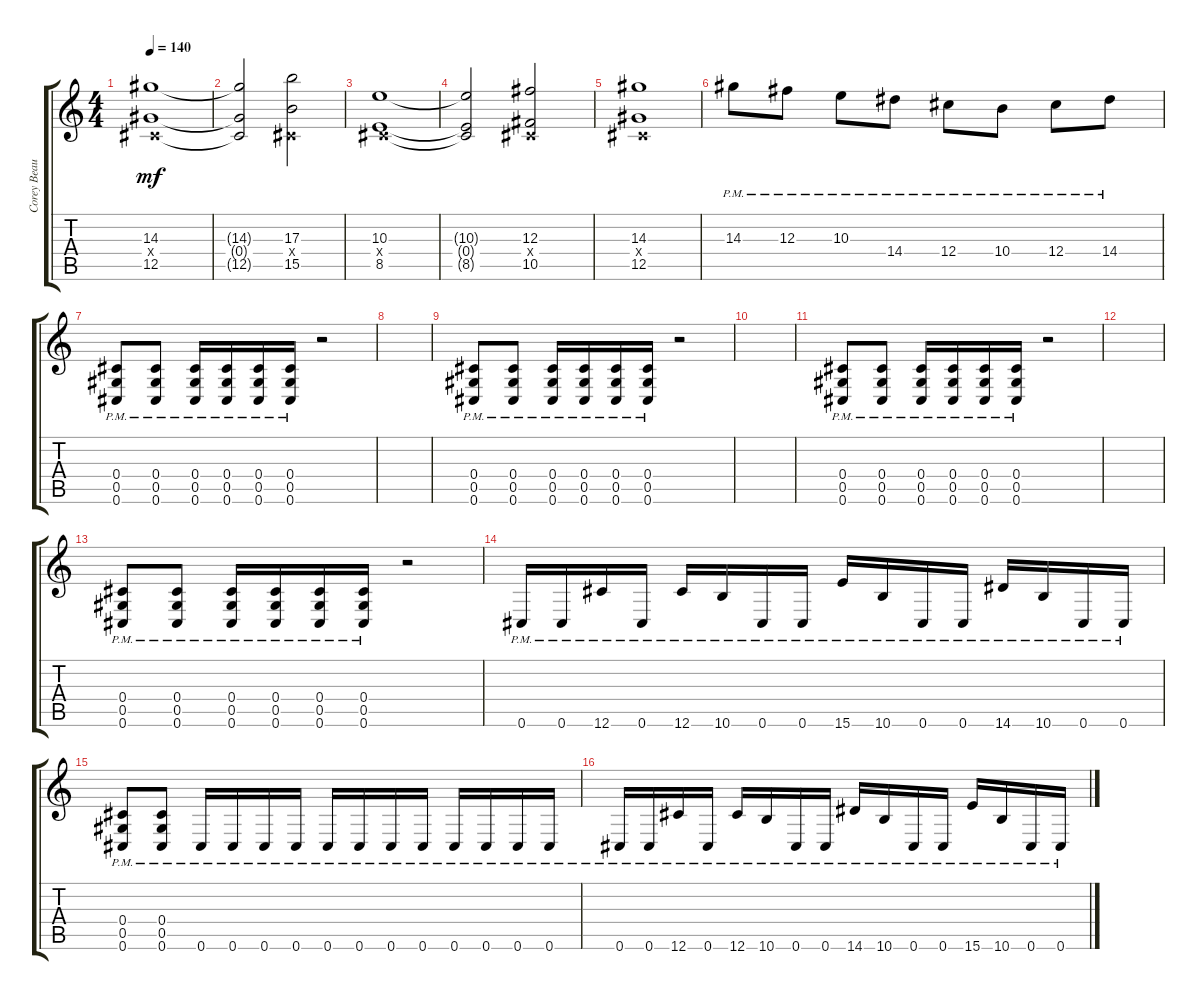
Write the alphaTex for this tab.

\track ("Corey Beaulieu" "Corey Beau") {instrument distortionguitar}
\staff {score tabs}
\tuning (Eb4 Bb3 Gb3 Db3 Ab2 Db2) {hide}
\ts (4 4)
\tempo 140
\clef g2
\ks c
(14.3 0.4{x} 12.5).1{dy mf} |
(14.3{t} 0.4{t} 12.5{t}).2 (17.3 0.4{x} 15.5).2 |
(10.3 0.4{x} 8.5).1 |
(10.3{t} 0.4{t} 8.5{t}).2 (12.3 0.4{x} 10.5).2 |
(14.3 0.4{x} 12.5).1 |
14.3{pm}.8 12.3{pm}.8 10.3{pm}.8 14.4{pm}.8 12.4{pm}.8 10.4{pm}.8 12.4{pm}.8 14.4{pm}.8 |
(0.4{pm} 0.5{pm} 0.6{pm}).8 (0.4{pm} 0.5{pm} 0.6{pm}).8 (0.4{pm} 0.5{pm} 0.6{pm}).16 (0.4{pm} 0.5{pm} 0.6{pm}).16 (0.4{pm} 0.5{pm} 0.6{pm}).16 (0.4{pm} 0.5{pm} 0.6{pm}).16 r.2 |
|
(0.4{pm} 0.5{pm} 0.6{pm}).8 (0.4{pm} 0.5{pm} 0.6{pm}).8 (0.4{pm} 0.5{pm} 0.6{pm}).16 (0.4{pm} 0.5{pm} 0.6{pm}).16 (0.4{pm} 0.5{pm} 0.6{pm}).16 (0.4{pm} 0.5{pm} 0.6{pm}).16 r.2 |
|
(0.4{pm} 0.5{pm} 0.6{pm}).8 (0.4{pm} 0.5{pm} 0.6{pm}).8 (0.4{pm} 0.5{pm} 0.6{pm}).16 (0.4{pm} 0.5{pm} 0.6{pm}).16 (0.4{pm} 0.5{pm} 0.6{pm}).16 (0.4{pm} 0.5{pm} 0.6{pm}).16 r.2 |
|
(0.4{pm} 0.5{pm} 0.6{pm}).8 (0.4{pm} 0.5{pm} 0.6{pm}).8 (0.4{pm} 0.5{pm} 0.6{pm}).16 (0.4{pm} 0.5{pm} 0.6{pm}).16 (0.4{pm} 0.5{pm} 0.6{pm}).16 (0.4{pm} 0.5{pm} 0.6{pm}).16 r.2 |
0.6{pm}.16 0.6{pm}.16 12.6{pm}.16 0.6{pm}.16 12.6{pm}.16 10.6{pm}.16 0.6{pm}.16 0.6{pm}.16 15.6{pm}.16 10.6{pm}.16 0.6{pm}.16 0.6{pm}.16 14.6{pm}.16 10.6{pm}.16 0.6{pm}.16 0.6{pm}.16 |
(0.4{pm} 0.5{pm} 0.6{pm}).8 (0.4{pm} 0.5{pm} 0.6{pm}).8 0.6{pm}.16 0.6{pm}.16 0.6{pm}.16 0.6{pm}.16 0.6{pm}.16 0.6{pm}.16 0.6{pm}.16 0.6{pm}.16 0.6{pm}.16 0.6{pm}.16 0.6{pm}.16 0.6{pm}.16 |
0.6{pm}.16 0.6{pm}.16 12.6{pm}.16 0.6{pm}.16 12.6{pm}.16 10.6{pm}.16 0.6{pm}.16 0.6{pm}.16 14.6{pm}.16 10.6{pm}.16 0.6{pm}.16 0.6{pm}.16 15.6{pm}.16 10.6{pm}.16 0.6{pm}.16 0.6{pm}.16
